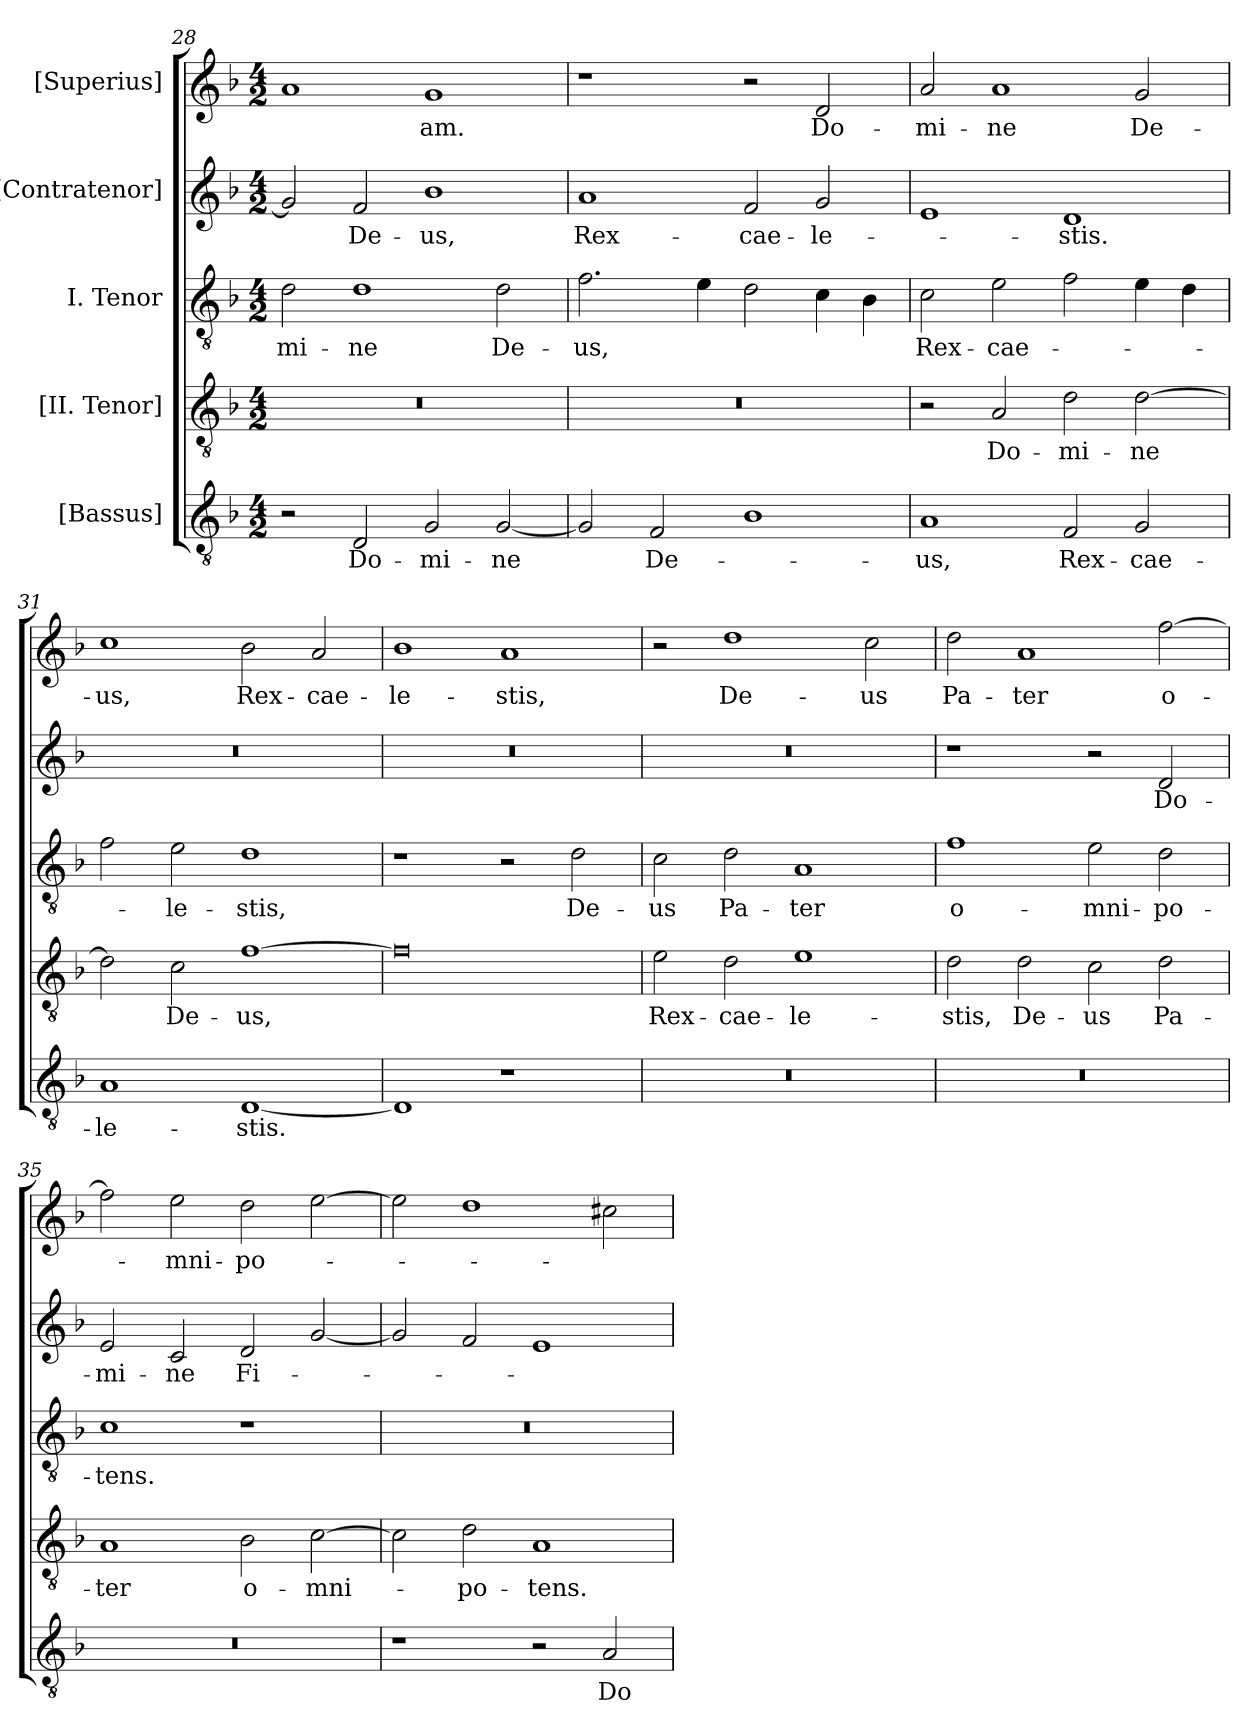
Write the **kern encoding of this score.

**kern	**text	**kern	**text	**kern	**text	**kern	**text	**kern	**text
*part5	*part5	*part4	*part4	*part3	*part3	*part2	*part2	*part1	*part1
*staff5	*staff5	*staff4	*staff4	*staff3	*staff3	*staff2	*staff2	*staff1	*staff1
*I"[Bassus]	*	*I"[II. Tenor]	*	*I"I. Tenor	*	*I"[Contratenor]	*	*I"[Superius]	*
*clefGv2	*	*clefGv2	*	*clefGv2	*	*clefG2	*	*clefG2	*
*k[b-]	*	*k[b-]	*	*k[b-]	*	*k[b-]	*	*k[b-]	*
*M4/2	*	*M4/2	*	*M4/2	*	*M4/2	*	*M4/2	*
=28	=28	=28	=28	=28	=28	=28	=28	=28	=28
2r	.	0r	.	2d\	-mi-	2g/]	.	1a/	.
2D/	Do-	.	.	1d\	-ne	2f/	De-	.	.
2G/	-mi-	.	.	.	.	1b-\	-us,	1g/	-am.
[2G/	-ne	.	.	2d\	De-	.	.	.	.
=29	=29	=29	=29	=29	=29	=29	=29	=29	=29
2G/]	.	0r	.	2.f\	-us,	1a/	Rex-	1r	.
2F/	De-	.	.	.	.	.	.	.	.
.	.	.	.	4e\	.	.	.	.	.
1B-\	.	.	.	2d\	.	2f/	cae-	2r	.
.	.	.	.	4c\	.	2g/	-le-	2d/	Do-
.	.	.	.	4B-\	.	.	.	.	.
=30	=30	=30	=30	=30	=30	=30	=30	=30	=30
1A/	-us,	2r	.	2c\	Rex-	1e/	.	2a/	-mi-
.	.	2A/	Do-	2e\	cae-	.	.	1a/	-ne
2F/	Rex-	2d\	-mi-	2f\	.	1d/	-stis.	.	.
2G/	cae-	[2d\	-ne	4e\	.	.	.	2g/	De-
.	.	.	.	4d\	.	.	.	.	.
=31	=31	=31	=31	=31	=31	=31	=31	=31	=31
1A/	-le-	2d\]	.	2f\	.	0r	.	1cc\	-us,
.	.	2c\	De-	2e\	-le-	.	.	.	.
[1D/	-stis.	[1f\	-us,	1d\	-stis,	.	.	2b-\	Rex-
.	.	.	.	.	.	.	.	2a/	cae-
=32	=32	=32	=32	=32	=32	=32	=32	=32	=32
1D/]	.	0f\]	.	1r	.	0r	.	1b-\	-le-
1r	.	.	.	2r	.	.	.	1a/	-stis,
.	.	.	.	2d\	De-	.	.	.	.
=33	=33	=33	=33	=33	=33	=33	=33	=33	=33
0r	.	2e\	Rex-	2c\	-us	0r	.	2r	.
.	.	2d\	cae-	2d\	Pa-	.	.	1dd\	De-
.	.	1e\	-le-	1A/	-ter	.	.	.	.
.	.	.	.	.	.	.	.	2cc\	-us
=34	=34	=34	=34	=34	=34	=34	=34	=34	=34
0r	.	2d\	-stis,	1f\	o-	1r	.	2dd\	Pa-
.	.	2d\	De-	.	.	.	.	1a/	-ter
.	.	2c\	-us	2e\	-mni-	2r	.	.	.
.	.	2d\	Pa-	2d\	-po-	2d/	Do-	[2ff\	o-
=35	=35	=35	=35	=35	=35	=35	=35	=35	=35
0r	.	1A/	-ter	1c\	-tens.	2e/	-mi-	2ff\]	.
.	.	.	.	.	.	2c/	-ne	2ee\	-mni-
.	.	2B-\	o-	1r	.	2d/	Fi-	2dd\	-po-
.	.	[2c\	-mni-	.	.	[2g/	.	[2ee\	.
=36	=36	=36	=36	=36	=36	=36	=36	=36	=36
1r	.	2c\]	.	0r	.	2g/]	.	2ee\]	.
.	.	2d\	-po-	.	.	2f/	.	1dd\	.
2r	.	1A/	-tens.	.	.	1e/	.	.	.
2A/	Do-	.	.	.	.	.	.	2cc#X\	.
=	=	=	=	=	=	=	=	=	=
*-	*-	*-	*-	*-	*-	*-	*-	*-	*-
